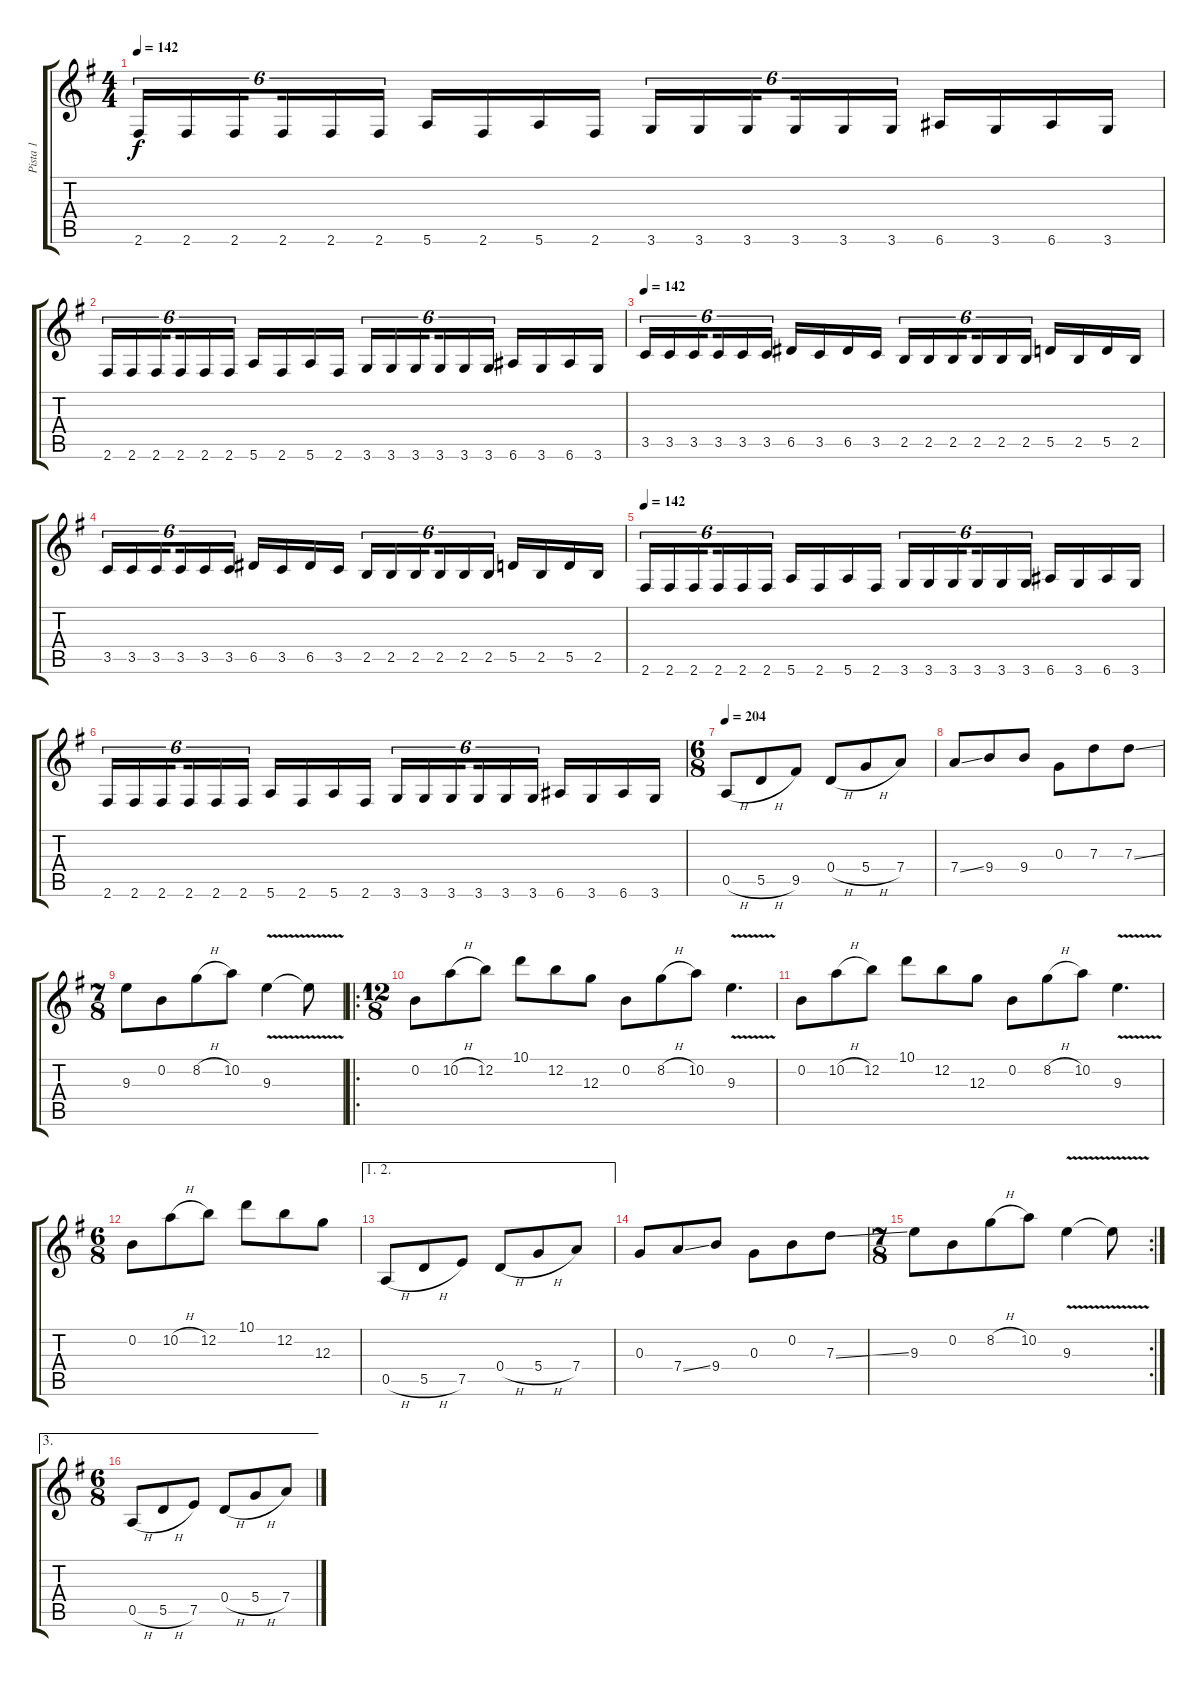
\track ("Pista 1" "Pista 1") {instrument electricguitarclean}
\staff {score tabs}
\tuning (E4 B3 G3 D3 A2 E2) {hide}
\ts (4 4)
\tempo 142
\clef g2
\ks g
2.6.16{tu (6 4) dy f} 2.6.16{tu (6 4)} 2.6.16{tu (6 4) beam splitsecondary} 2.6.16{tu (6 4)} 2.6.16{tu (6 4)} 2.6.16{tu (6 4)} 5.6.16 2.6.16 5.6.16 2.6.16 3.6.16{tu (6 4)} 3.6.16{tu (6 4)} 3.6.16{tu (6 4) beam splitsecondary} 3.6.16{tu (6 4)} 3.6.16{tu (6 4)} 3.6.16{tu (6 4)} 6.6.16 3.6.16 6.6.16 3.6.16 |
2.6.16{tu (6 4)} 2.6.16{tu (6 4)} 2.6.16{tu (6 4) beam splitsecondary} 2.6.16{tu (6 4)} 2.6.16{tu (6 4)} 2.6.16{tu (6 4)} 5.6.16 2.6.16 5.6.16 2.6.16 3.6.16{tu (6 4)} 3.6.16{tu (6 4)} 3.6.16{tu (6 4) beam splitsecondary} 3.6.16{tu (6 4)} 3.6.16{tu (6 4)} 3.6.16{tu (6 4)} 6.6.16 3.6.16 6.6.16 3.6.16 |
\tempo 142
3.5.16{tu (6 4)} 3.5.16{tu (6 4)} 3.5.16{tu (6 4) beam splitsecondary} 3.5.16{tu (6 4)} 3.5.16{tu (6 4)} 3.5.16{tu (6 4)} 6.5.16 3.5.16 6.5.16 3.5.16 2.5.16{tu (6 4)} 2.5.16{tu (6 4)} 2.5.16{tu (6 4) beam splitsecondary} 2.5.16{tu (6 4)} 2.5.16{tu (6 4)} 2.5.16{tu (6 4)} 5.5.16 2.5.16 5.5.16 2.5.16 |
3.5.16{tu (6 4)} 3.5.16{tu (6 4)} 3.5.16{tu (6 4) beam splitsecondary} 3.5.16{tu (6 4)} 3.5.16{tu (6 4)} 3.5.16{tu (6 4)} 6.5.16 3.5.16 6.5.16 3.5.16 2.5.16{tu (6 4)} 2.5.16{tu (6 4)} 2.5.16{tu (6 4) beam splitsecondary} 2.5.16{tu (6 4)} 2.5.16{tu (6 4)} 2.5.16{tu (6 4)} 5.5.16 2.5.16 5.5.16 2.5.16 |
\tempo 142
2.6.16{tu (6 4)} 2.6.16{tu (6 4)} 2.6.16{tu (6 4) beam splitsecondary} 2.6.16{tu (6 4)} 2.6.16{tu (6 4)} 2.6.16{tu (6 4)} 5.6.16 2.6.16 5.6.16 2.6.16 3.6.16{tu (6 4)} 3.6.16{tu (6 4)} 3.6.16{tu (6 4) beam splitsecondary} 3.6.16{tu (6 4)} 3.6.16{tu (6 4)} 3.6.16{tu (6 4)} 6.6.16 3.6.16 6.6.16 3.6.16 |
2.6.16{tu (6 4)} 2.6.16{tu (6 4)} 2.6.16{tu (6 4) beam splitsecondary} 2.6.16{tu (6 4)} 2.6.16{tu (6 4)} 2.6.16{tu (6 4)} 5.6.16 2.6.16 5.6.16 2.6.16 3.6.16{tu (6 4)} 3.6.16{tu (6 4)} 3.6.16{tu (6 4) beam splitsecondary} 3.6.16{tu (6 4)} 3.6.16{tu (6 4)} 3.6.16{tu (6 4)} 6.6.16 3.6.16 6.6.16 3.6.16 |
\ts (6 8)
\tempo 204
0.5{h}.8 5.5{h}.8 9.5.8 0.4{h}.8 5.4{h}.8 7.4.8 |
7.4{ss}.8 9.4.8 9.4.8 0.3.8 7.3.8 7.3{ss}.8 |
\ts (7 8)
9.3.8 0.2.8 8.2{h}.8 10.2.8 9.3{v}.4 9.3{t}.8 |
\ro
\ts (12 8)
0.2.8 10.2{h}.8 12.2.8 10.1.8 12.2.8 12.3.8 0.2.8 8.2{h}.8 10.2.8 9.3{v}.4{d} |
0.2.8 10.2{h}.8 12.2.8 10.1.8 12.2.8 12.3.8 0.2.8 8.2{h}.8 10.2.8 9.3{v}.4{d} |
\ts (6 8)
0.2.8 10.2{h}.8 12.2.8 10.1.8 12.2.8 12.3.8 |
\ae (1 2)
0.5{h}.8 5.5{h}.8 7.5.8 0.4{h}.8 5.4{h}.8 7.4.8 |
0.3.8 7.4{ss}.8 9.4.8 0.3.8 0.2.8 7.3{ss}.8 |
\rc 2
\ts (7 8)
9.3.8 0.2.8 8.2{h}.8 10.2.8 9.3{v}.4 9.3{t}.8 |
\ae 3
\ts (6 8)
0.5{h}.8 5.5{h}.8 7.5.8 0.4{h}.8 5.4{h}.8 7.4.8
